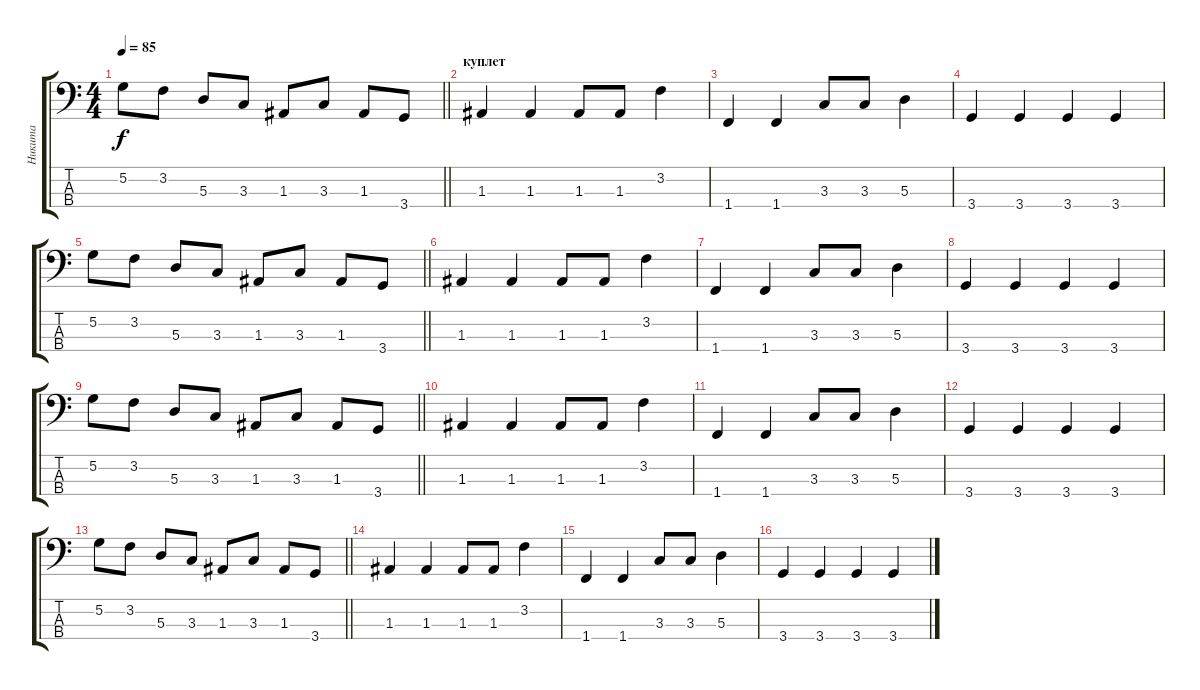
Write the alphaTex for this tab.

\track ("Никита" "Никита") {instrument electricbasspick}
\staff {score tabs}
\tuning (G2 D2 A1 E1) {hide}
\ts (4 4)
\tempo 85
\clef f4
\barLineRight lightlight
\ks c
5.2.8{dy f} 3.2.8 5.3.8 3.3.8 1.3.8 3.3.8 1.3.8 3.4.8 |
\section ("" "куплет")
1.3.4 1.3.4 1.3.8 1.3.8 3.2.4 |
1.4.4 1.4.4 3.3.8 3.3.8 5.3.4 |
3.4.4 3.4.4 3.4.4 3.4.4 |
\barLineRight lightlight
5.2.8 3.2.8 5.3.8 3.3.8 1.3.8 3.3.8 1.3.8 3.4.8 |
1.3.4 1.3.4 1.3.8 1.3.8 3.2.4 |
1.4.4 1.4.4 3.3.8 3.3.8 5.3.4 |
3.4.4 3.4.4 3.4.4 3.4.4 |
\barLineRight lightlight
5.2.8 3.2.8 5.3.8 3.3.8 1.3.8 3.3.8 1.3.8 3.4.8 |
1.3.4 1.3.4 1.3.8 1.3.8 3.2.4 |
1.4.4 1.4.4 3.3.8 3.3.8 5.3.4 |
3.4.4 3.4.4 3.4.4 3.4.4 |
\barLineRight lightlight
5.2.8 3.2.8 5.3.8 3.3.8 1.3.8 3.3.8 1.3.8 3.4.8 |
1.3.4 1.3.4 1.3.8 1.3.8 3.2.4 |
1.4.4 1.4.4 3.3.8 3.3.8 5.3.4 |
3.4.4 3.4.4 3.4.4 3.4.4
